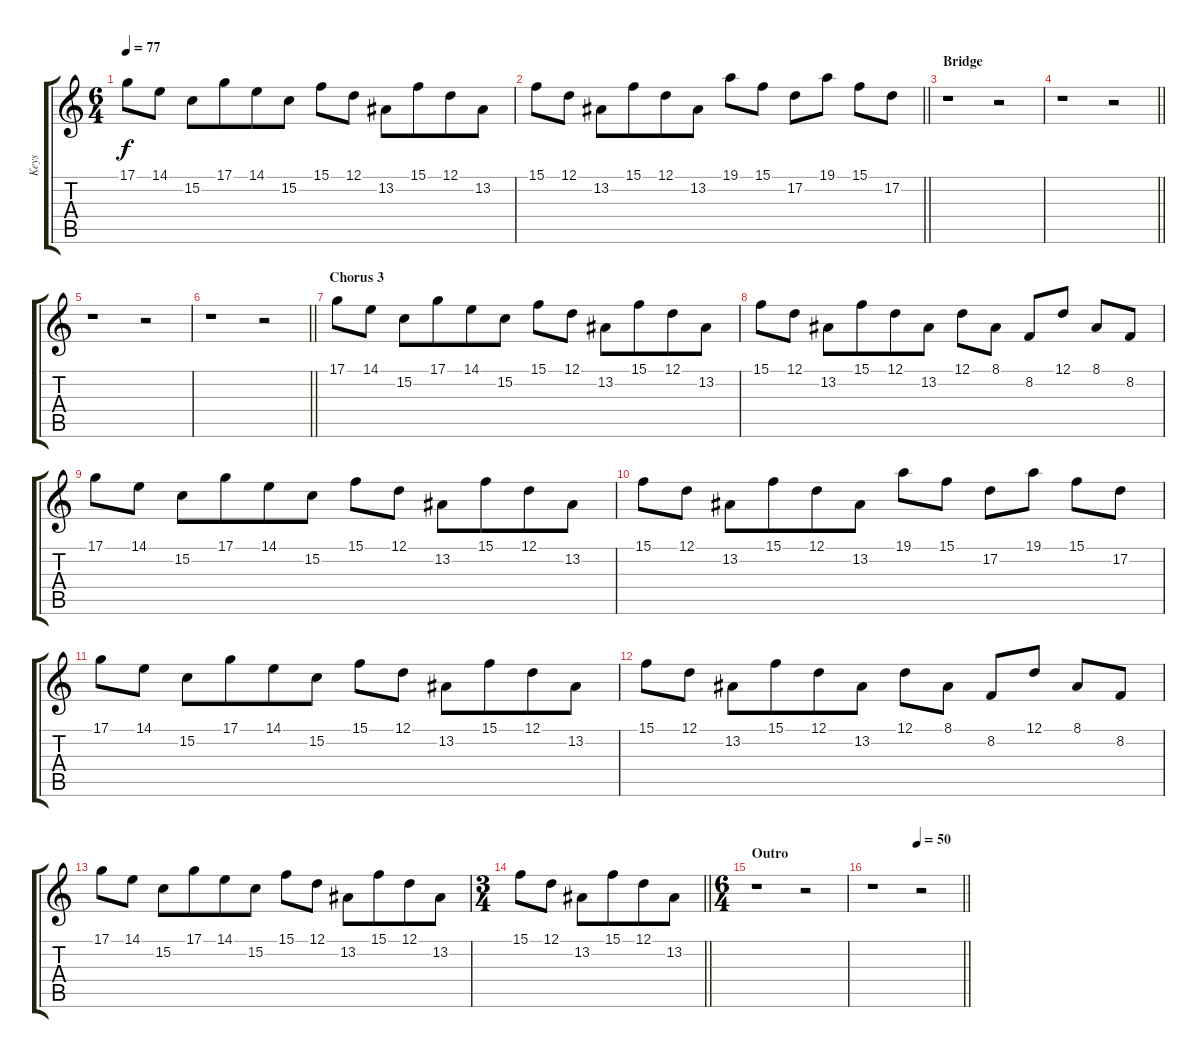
\track ("Keys" "Keys") {instrument electricpiano1 bank 10}
\staff {score tabs}
\tuning (D4 A3 G3 D3 A2 D2) {hide}
\ts (6 4)
\tempo 77
\clef g2
\ks c
17.1.8{dy f beam merge} 14.1.8 15.2.8 17.1.8{beam merge} 14.1.8 15.2.8 15.1.8 12.1.8 13.2.8{beam merge} 15.1.8{beam merge} 12.1.8{beam merge} 13.2.8 |
\barLineRight lightlight
15.1.8 12.1.8 13.2.8{beam merge} 15.1.8{beam merge} 12.1.8{beam merge} 13.2.8 19.1.8 15.1.8 17.2.8 19.1.8 15.1.8 17.2.8 |
\section ("" "Bridge")
r.1 r.2 |
\barLineRight lightlight
r.1 r.2 |
r.1 r.2 |
\barLineRight lightlight
r.1 r.2 |
\section ("" "Chorus 3")
17.1.8{beam merge} 14.1.8 15.2.8 17.1.8{beam merge} 14.1.8 15.2.8 15.1.8 12.1.8 13.2.8{beam merge} 15.1.8{beam merge} 12.1.8{beam merge} 13.2.8 |
15.1.8 12.1.8 13.2.8{beam merge} 15.1.8{beam merge} 12.1.8{beam merge} 13.2.8 12.1.8 8.1.8 8.2.8 12.1.8 8.1.8 8.2.8 |
17.1.8{beam merge} 14.1.8 15.2.8 17.1.8{beam merge} 14.1.8 15.2.8 15.1.8 12.1.8 13.2.8{beam merge} 15.1.8{beam merge} 12.1.8{beam merge} 13.2.8 |
15.1.8 12.1.8 13.2.8{beam merge} 15.1.8{beam merge} 12.1.8{beam merge} 13.2.8 19.1.8 15.1.8 17.2.8 19.1.8 15.1.8 17.2.8 |
17.1.8{beam merge} 14.1.8 15.2.8 17.1.8{beam merge} 14.1.8 15.2.8 15.1.8 12.1.8 13.2.8{beam merge} 15.1.8{beam merge} 12.1.8{beam merge} 13.2.8 |
15.1.8 12.1.8 13.2.8{beam merge} 15.1.8{beam merge} 12.1.8{beam merge} 13.2.8 12.1.8 8.1.8 8.2.8 12.1.8 8.1.8 8.2.8 |
17.1.8{beam merge} 14.1.8 15.2.8 17.1.8{beam merge} 14.1.8 15.2.8 15.1.8 12.1.8 13.2.8{beam merge} 15.1.8{beam merge} 12.1.8{beam merge} 13.2.8 |
\ts (3 4)
\barLineRight lightlight
15.1.8 12.1.8 13.2.8{beam merge} 15.1.8{beam merge} 12.1.8{beam merge} 13.2.8 |
\ts (6 4)
\section ("" "Outro")
r.1 r.2 |
\tempo (50 0.5)
\barLineRight lightlight
r.1 r.2
